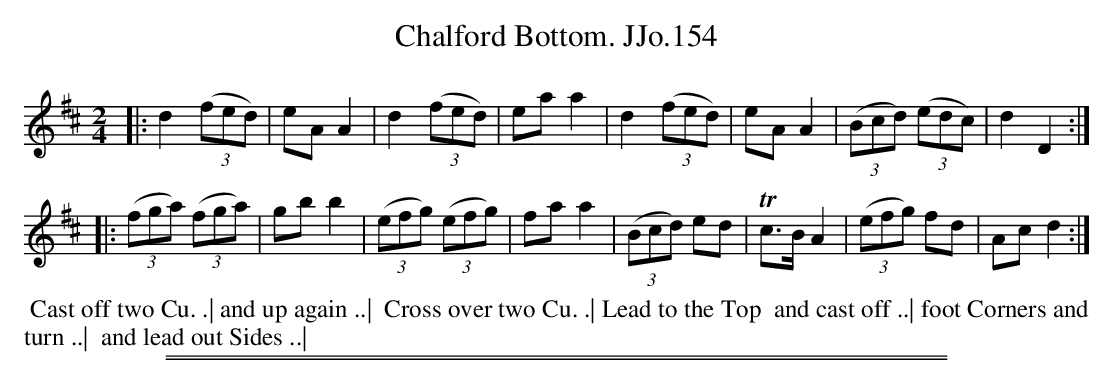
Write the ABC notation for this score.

X:1
T: Chalford Bottom. JJo.154
M:2/4
L:1/8
K:D
|:\
d2((3fed) | eAA2 | d2((3fed) | eaa2 |\
d2((3fed) | eAA2 | ((3Bcd) ((3edc) | d2D2 :|
|:\
((3fga) ((3fga) | gbb2 | ((3efg) ((3efg) | faa2 |\
((3Bcd) ed | Tc>BA2 | ((3efg) fd | Acd2 :|
